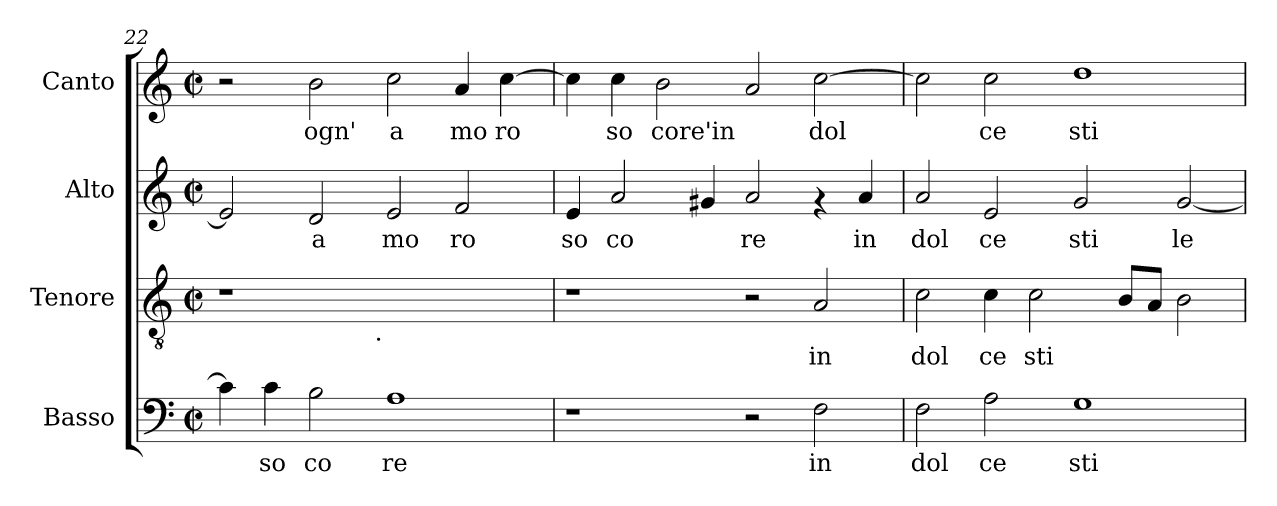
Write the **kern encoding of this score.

**kern	**text	**kern	**text	**kern	**text	**kern	**text
*part4	*part4	*part3	*part3	*part2	*part2	*part1	*part1
*staff4	*staff4	*staff3	*staff3	*staff2	*staff2	*staff1	*staff1
*I"Basso	*	*I"Tenore	*	*I"Alto	*	*I"Canto	*
*clefF4	*	*clefGv2	*	*clefG2	*	*clefG2	*
*k[]	*	*k[]	*	*k[]	*	*k[]	*
*C:	*	*C:	*	*C:	*	*C:	*
*M2/2	*	*M2/2	*	*M2/2	*	*M2/2	*
*met(c|)	*	*met(c|)	*	*met(c|)	*	*met(c|)	*
=22	=22	=22	=22	=22	=22	=22	=22
!	!LO:LY:b:cj	!	!	!	!LO:LY:b:cj	!	!
*	*	*^	*	*	*	*	*
4c\]	.	1r	2ryy	.	2e/]	.	2r	.
!	!LO:LY:b:cj	!	!	!	!	!	!	!
4c\	so	.	.	.	.	.	.	.
!	!LO:LY:b:cj	!	!	!	!	!LO:LY:b:cj	!	!LO:LY:b:cj
2B\	co	.	4...ryy	.	2d/	a	2b\	ogn'
!	!	!	!LO:TX:b:t=.	!	!	!	!	!
.	.	.	1ryy	.	.	.	.	.
!	!LO:LY:b:cj	!	!	!	!	!LO:LY:b:cj	!	!LO:LY:b:cj
1A	re	1ryy	.	.	2e/	mo	2cc\	a
!	!	!	!	!	!	!LO:LY:b:cj	!	!LO:LY:b:cj
.	.	.	.	.	2f/	ro	4a/	mo
!	!	!	!	!	!	!	!	!LO:LY:b:cj
.	.	.	.	.	.	.	[>4cc\	ro
.	.	.	32ryy	.	.	.	.	.
=23	=23	=23	=23	=23	=23	=23	=23	=23
!	!	!	!	!	!	!LO:LY:b:cj	!	!LO:LY:b:cj
*	*	*v	*v	*	*	*	*	*
1r	.	1r	.	4e/	so	4cc\]	.
!	!	!	!	!	!LO:LY:b:cj	!	!LO:LY:b:cj
.	.	.	.	2a/	co	4cc\	so
!	!	!	!	!	!	!	!LO:LY:b:cj
.	.	.	.	.	.	2b\	core'in
!	!	!	!	!	!LO:LY:b:cj	!	!
.	.	.	.	4g#/	.	.	.
!	!	!	!	!	!LO:LY:b:cj	!	!LO:LY:b:cj
2r	.	2r	.	2a/	re	2a/	.
!	!LO:LY:b:cj	!	!LO:LY:b:cj	!	!	!	!LO:LY:b:cj
2F\	in	2A/	in	4rf	.	[<2cc\	dol
!	!	!	!	!	!LO:LY:b:cj	!	!
.	.	.	.	4a/	in	.	.
!!LO:LB:g=z
=24	=24	=24	=24	=24	=24	=24	=24
!	!LO:LY:b:cj	!	!LO:LY:b:cj	!	!LO:LY:b:cj	!	!LO:LY:b:cj
2F\	dol	2c\	dol	2a/	dol	2cc\]	.
!	!LO:LY:b:cj	!	!LO:LY:b:cj	!	!LO:LY:b:cj	!	!LO:LY:b:cj
2A\	ce	4c\	ce	2e/	ce	2cc\	ce
!	!	!	!LO:LY:b:cj	!	!	!	!
.	.	2c\	sti	.	.	.	.
!	!LO:LY:b:cj	!	!	!	!LO:LY:b:cj	!	!LO:LY:b:cj
1G	sti	.	.	2g/	sti	1dd	sti
!	!	!	!LO:LY:b:cj	!	!	!	!
.	.	8B/L	.	.	.	.	.
!	!	!	!LO:LY:b:cj	!	!	!	!
.	.	8A/J	.	.	.	.	.
!	!	!	!LO:LY:b:cj	!	!LO:LY:b:cj	!	!
.	.	2B\	.	[<2g/	le	.	.
=	=	=	=	=	=	=	=
*-	*-	*-	*-	*-	*-	*-	*-
